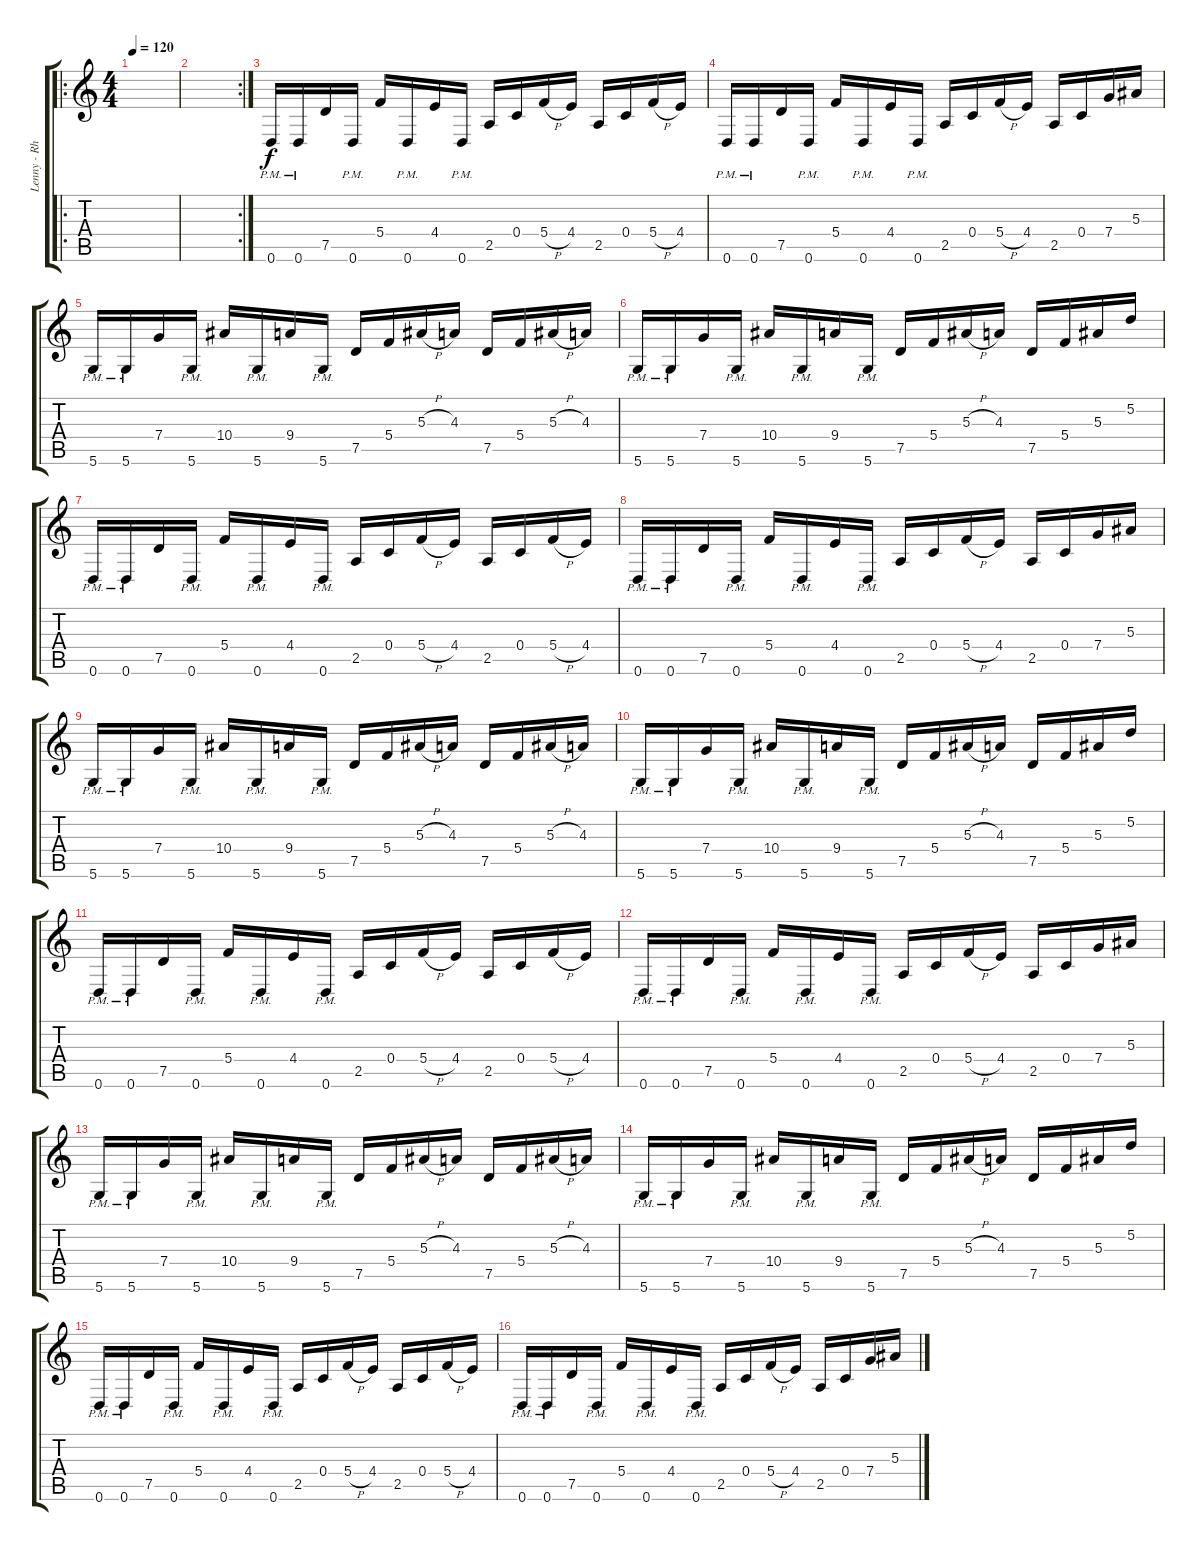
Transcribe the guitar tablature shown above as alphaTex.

\track ("Lenny - Rhytm/Lead" "Lenny - Rh") {instrument distortionguitar}
\staff {score tabs}
\tuning (D4 A3 F3 C3 G2 D2) {hide}
\ro
\ts (4 4)
\tempo 120
\clef g2
\ks c
|
\rc 2
|
0.6{pm}.16 0.6{pm}.16 7.5.16 0.6{pm}.16 5.4.16 0.6{pm}.16 4.4.16 0.6{pm}.16 2.5.16 0.4.16 5.4{h}.16 4.4.16 2.5.16 0.4.16 5.4{h}.16 4.4.16 |
0.6{pm}.16 0.6{pm}.16 7.5.16 0.6{pm}.16 5.4.16 0.6{pm}.16 4.4.16 0.6{pm}.16 2.5.16 0.4.16 5.4{h}.16 4.4.16 2.5.16 0.4.16 7.4.16 5.3.16 |
5.6{pm}.16 5.6{pm}.16 7.4.16 5.6{pm}.16 10.4.16 5.6{pm}.16 9.4.16 5.6{pm}.16 7.5.16 5.4.16 5.3{h}.16 4.3.16 7.5.16 5.4.16 5.3{h}.16 4.3.16 |
5.6{pm}.16 5.6{pm}.16 7.4.16 5.6{pm}.16 10.4.16 5.6{pm}.16 9.4.16 5.6{pm}.16 7.5.16 5.4.16 5.3{h}.16 4.3.16 7.5.16 5.4.16 5.3.16 5.2.16 |
0.6{pm}.16 0.6{pm}.16 7.5.16 0.6{pm}.16 5.4.16 0.6{pm}.16 4.4.16 0.6{pm}.16 2.5.16 0.4.16 5.4{h}.16 4.4.16 2.5.16 0.4.16 5.4{h}.16 4.4.16 |
0.6{pm}.16 0.6{pm}.16 7.5.16 0.6{pm}.16 5.4.16 0.6{pm}.16 4.4.16 0.6{pm}.16 2.5.16 0.4.16 5.4{h}.16 4.4.16 2.5.16 0.4.16 7.4.16 5.3.16 |
5.6{pm}.16 5.6{pm}.16 7.4.16 5.6{pm}.16 10.4.16 5.6{pm}.16 9.4.16 5.6{pm}.16 7.5.16 5.4.16 5.3{h}.16 4.3.16 7.5.16 5.4.16 5.3{h}.16 4.3.16 |
5.6{pm}.16 5.6{pm}.16 7.4.16 5.6{pm}.16 10.4.16 5.6{pm}.16 9.4.16 5.6{pm}.16 7.5.16 5.4.16 5.3{h}.16 4.3.16 7.5.16 5.4.16 5.3.16 5.2.16 |
0.6{pm}.16 0.6{pm}.16 7.5.16 0.6{pm}.16 5.4.16 0.6{pm}.16 4.4.16 0.6{pm}.16 2.5.16 0.4.16 5.4{h}.16 4.4.16 2.5.16 0.4.16 5.4{h}.16 4.4.16 |
0.6{pm}.16 0.6{pm}.16 7.5.16 0.6{pm}.16 5.4.16 0.6{pm}.16 4.4.16 0.6{pm}.16 2.5.16 0.4.16 5.4{h}.16 4.4.16 2.5.16 0.4.16 7.4.16 5.3.16 |
5.6{pm}.16 5.6{pm}.16 7.4.16 5.6{pm}.16 10.4.16 5.6{pm}.16 9.4.16 5.6{pm}.16 7.5.16 5.4.16 5.3{h}.16 4.3.16 7.5.16 5.4.16 5.3{h}.16 4.3.16 |
5.6{pm}.16 5.6{pm}.16 7.4.16 5.6{pm}.16 10.4.16 5.6{pm}.16 9.4.16 5.6{pm}.16 7.5.16 5.4.16 5.3{h}.16 4.3.16 7.5.16 5.4.16 5.3.16 5.2.16 |
0.6{pm}.16 0.6{pm}.16 7.5.16 0.6{pm}.16 5.4.16 0.6{pm}.16 4.4.16 0.6{pm}.16 2.5.16 0.4.16 5.4{h}.16 4.4.16 2.5.16 0.4.16 5.4{h}.16 4.4.16 |
0.6{pm}.16 0.6{pm}.16 7.5.16 0.6{pm}.16 5.4.16 0.6{pm}.16 4.4.16 0.6{pm}.16 2.5.16 0.4.16 5.4{h}.16 4.4.16 2.5.16 0.4.16 7.4.16 5.3.16
